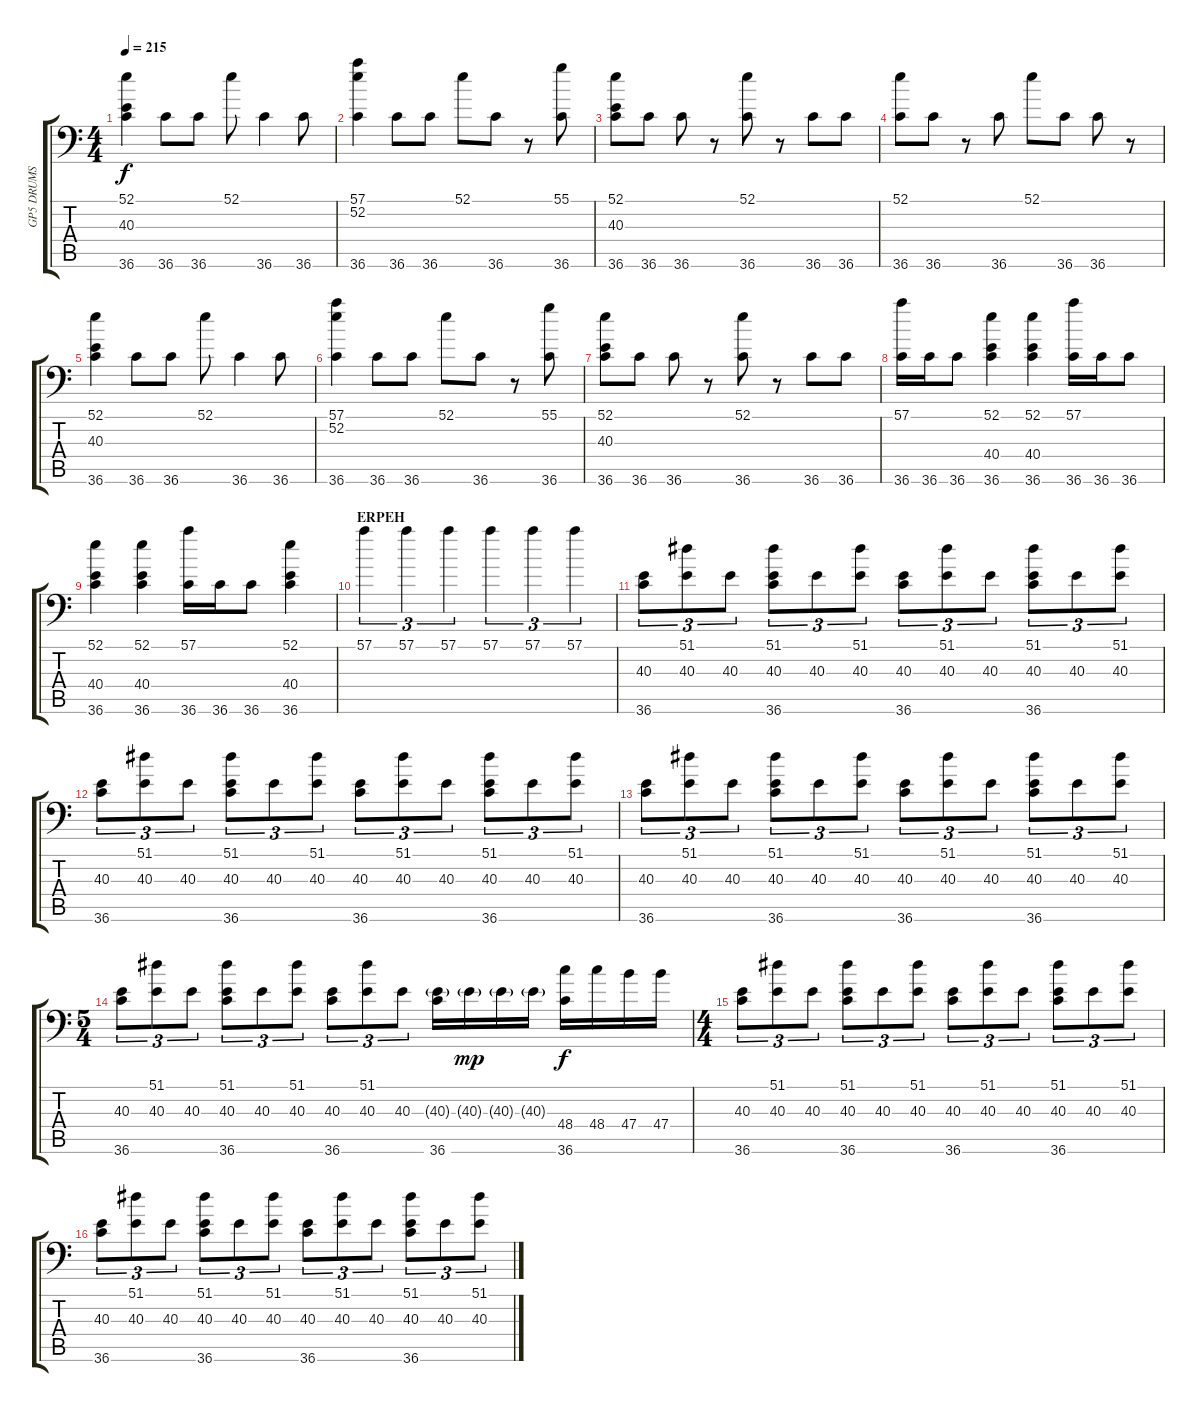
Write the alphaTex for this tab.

\track ("GP5 DRUMS" "GP5 DRUMS") {instrument acousticgrandpiano}
\staff {score tabs}
\tuning (C-1 C-1 C-1 C-1 C-1 C-1) {hide}
\ts (4 4)
\tempo 215
\clef f4
\ks c
(52.1 40.3 36.6).4{dy f} 36.6.8 36.6.8 52.1.8 36.6.4 36.6.8 |
(57.1 52.2 36.6).4 36.6.8 36.6.8 52.1.8 36.6.8 r.8 (55.1 36.6).8 |
(52.1 40.3 36.6).8 36.6.8 36.6.8 r.8 (52.1 36.6).8 r.8 36.6.8 36.6.8 |
(52.1 36.6).8 36.6.8 r.8 36.6.8 52.1.8 36.6.8 36.6.8 r.8 |
(52.1 40.3 36.6).4 36.6.8 36.6.8 52.1.8 36.6.4 36.6.8 |
(57.1 52.2 36.6).4 36.6.8 36.6.8 52.1.8 36.6.8 r.8 (55.1 36.6).8 |
(52.1 40.3 36.6).8 36.6.8 36.6.8 r.8 (52.1 36.6).8 r.8 36.6.8 36.6.8 |
(57.1 36.6).16 36.6.16 36.6.8 (52.1 40.4 36.6).4 (52.1 40.4 36.6).4 (57.1 36.6).16 36.6.16 36.6.8 |
(52.1 40.4 36.6).4 (52.1 40.4 36.6).4 (57.1 36.6).16 36.6.16 36.6.8 (52.1 40.4 36.6).4 |
\section ("" "ERPEH")
57.1.4{tu (3 2)} 57.1.4{tu (3 2)} 57.1.4{tu (3 2)} 57.1.4{tu (3 2)} 57.1.4{tu (3 2)} 57.1.4{tu (3 2)} |
(40.3 36.6).8{tu (3 2)} (51.1 40.3).8{tu (3 2)} 40.3.8{tu (3 2)} (51.1 40.3 36.6).8{tu (3 2)} 40.3.8{tu (3 2)} (51.1 40.3).8{tu (3 2)} (40.3 36.6).8{tu (3 2)} (51.1 40.3).8{tu (3 2)} 40.3.8{tu (3 2)} (51.1 40.3 36.6).8{tu (3 2)} 40.3.8{tu (3 2)} (51.1 40.3).8{tu (3 2)} |
(40.3 36.6).8{tu (3 2)} (51.1 40.3).8{tu (3 2)} 40.3.8{tu (3 2)} (51.1 40.3 36.6).8{tu (3 2)} 40.3.8{tu (3 2)} (51.1 40.3).8{tu (3 2)} (40.3 36.6).8{tu (3 2)} (51.1 40.3).8{tu (3 2)} 40.3.8{tu (3 2)} (51.1 40.3 36.6).8{tu (3 2)} 40.3.8{tu (3 2)} (51.1 40.3).8{tu (3 2)} |
(40.3 36.6).8{tu (3 2)} (51.1 40.3).8{tu (3 2)} 40.3.8{tu (3 2)} (51.1 40.3 36.6).8{tu (3 2)} 40.3.8{tu (3 2)} (51.1 40.3).8{tu (3 2)} (40.3 36.6).8{tu (3 2)} (51.1 40.3).8{tu (3 2)} 40.3.8{tu (3 2)} (51.1 40.3 36.6).8{tu (3 2)} 40.3.8{tu (3 2)} (51.1 40.3).8{tu (3 2)} |
\ts (5 4)
(40.3 36.6).8{tu (3 2)} (51.1 40.3).8{tu (3 2)} 40.3.8{tu (3 2)} (51.1 40.3 36.6).8{tu (3 2)} 40.3.8{tu (3 2)} (51.1 40.3).8{tu (3 2)} (40.3 36.6).8{tu (3 2)} (51.1 40.3).8{tu (3 2)} 40.3.8{tu (3 2)} (40.3{g} 36.6).16 40.3{g}.16{dy mp} 40.3{g}.16 40.3{g}.16 (48.4 36.6).16{dy f} 48.4.16 47.4.16 47.4.16 |
\ts (4 4)
(40.3 36.6).8{tu (3 2)} (51.1 40.3).8{tu (3 2)} 40.3.8{tu (3 2)} (51.1 40.3 36.6).8{tu (3 2)} 40.3.8{tu (3 2)} (51.1 40.3).8{tu (3 2)} (40.3 36.6).8{tu (3 2)} (51.1 40.3).8{tu (3 2)} 40.3.8{tu (3 2)} (51.1 40.3 36.6).8{tu (3 2)} 40.3.8{tu (3 2)} (51.1 40.3).8{tu (3 2)} |
(40.3 36.6).8{tu (3 2)} (51.1 40.3).8{tu (3 2)} 40.3.8{tu (3 2)} (51.1 40.3 36.6).8{tu (3 2)} 40.3.8{tu (3 2)} (51.1 40.3).8{tu (3 2)} (40.3 36.6).8{tu (3 2)} (51.1 40.3).8{tu (3 2)} 40.3.8{tu (3 2)} (51.1 40.3 36.6).8{tu (3 2)} 40.3.8{tu (3 2)} (51.1 40.3).8{tu (3 2)}
